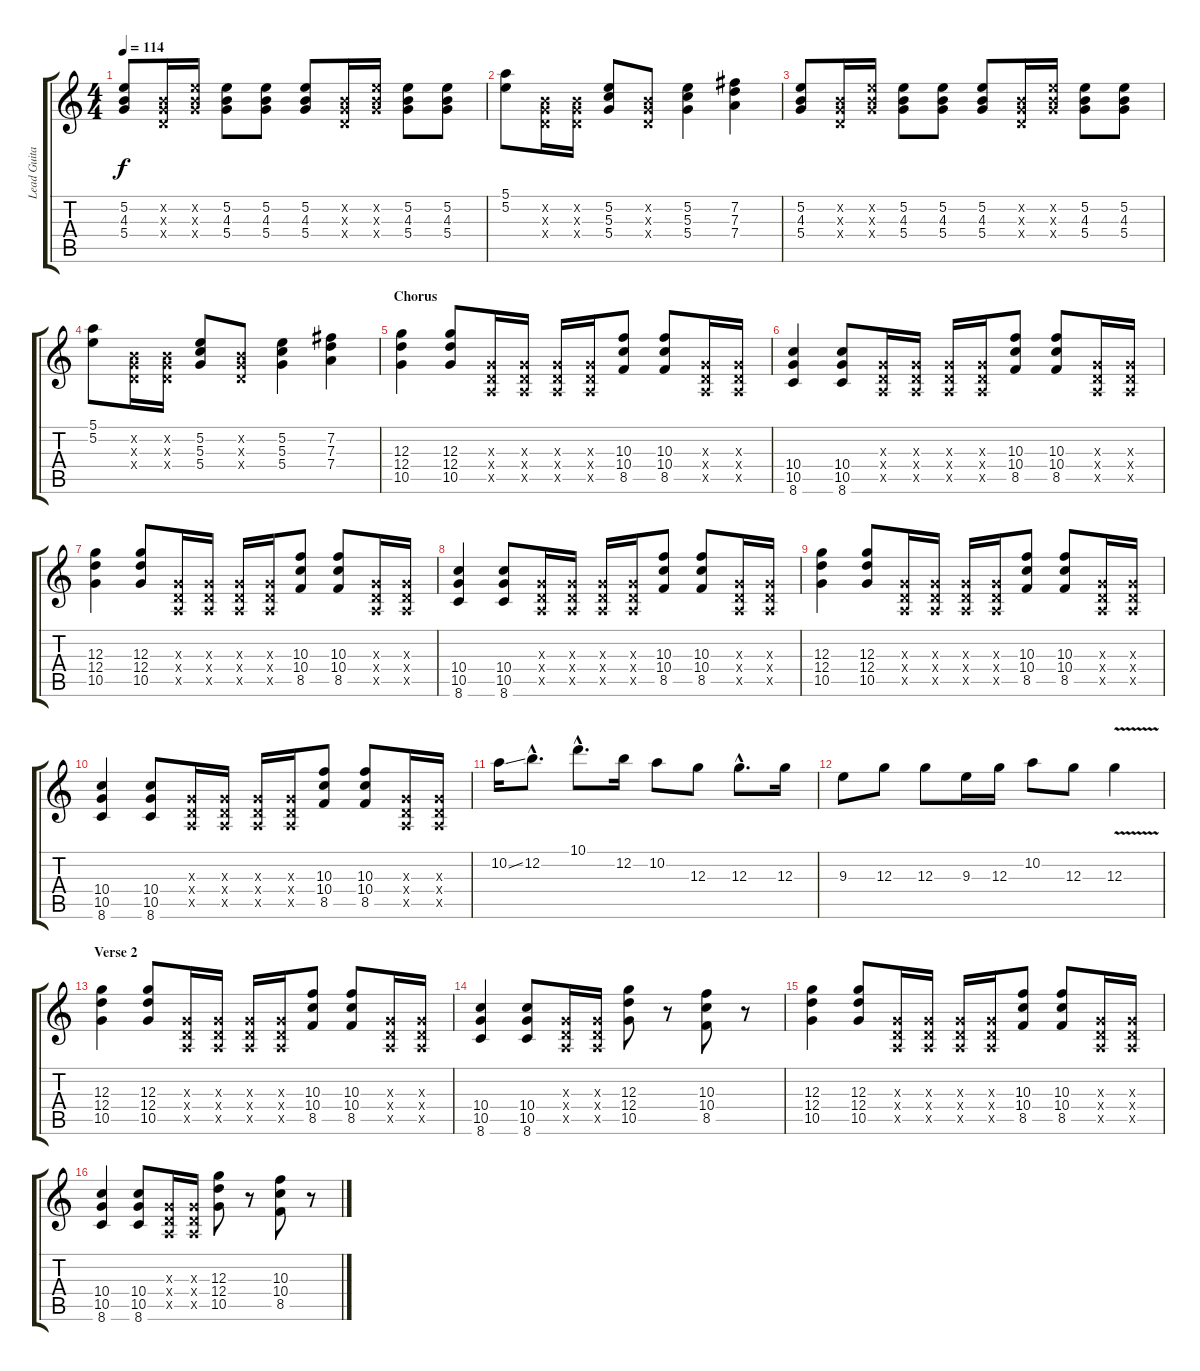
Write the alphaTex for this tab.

\track ("Lead Guitar" "Lead Guita") {instrument distortionguitar}
\staff {score tabs}
\tuning (E4 B3 G3 D3 A2 E2) {hide}
\ts (4 4)
\tempo 114
\clef g2
\ks c
(5.2 4.3 5.4).8{dy f} (0.2{x} 0.3{x} 0.4{x}).16 (5.2{x} 4.3{x} 5.4{x}).16 (5.2 4.3 5.4).8 (5.2 4.3 5.4).8 (5.2 4.3 5.4).8 (0.2{x} 0.3{x} 0.4{x}).16 (5.2{x} 4.3{x} 5.4{x}).16 (5.2 4.3 5.4).8 (5.2 4.3 5.4).8 |
(5.1 5.2).8 (0.2{x} 0.3{x} 0.4{x}).16 (0.2{x} 0.3{x} 0.4{x}).16 (5.2 5.3 5.4).8 (0.2{x} 0.3{x} 0.4{x}).8 (5.2 5.3 5.4).4 (7.2 7.3 7.4).4 |
(5.2 4.3 5.4).8 (0.2{x} 0.3{x} 0.4{x}).16 (5.2{x} 4.3{x} 5.4{x}).16 (5.2 4.3 5.4).8 (5.2 4.3 5.4).8 (5.2 4.3 5.4).8 (0.2{x} 0.3{x} 0.4{x}).16 (5.2{x} 4.3{x} 5.4{x}).16 (5.2 4.3 5.4).8 (5.2 4.3 5.4).8 |
(5.1 5.2).8 (0.2{x} 0.3{x} 0.4{x}).16 (0.2{x} 0.3{x} 0.4{x}).16 (5.2 5.3 5.4).8 (0.2{x} 0.3{x} 0.4{x}).8 (5.2 5.3 5.4).4 (7.2 7.3 7.4).4 |
\section ("" "Chorus")
(12.3 12.4 10.5).4 (12.3 12.4 10.5).8 (0.3{x} 0.4{x} 0.5{x}).16 (0.3{x} 0.4{x} 0.5{x}).16 (0.3{x} 0.4{x} 0.5{x}).16 (0.3{x} 0.4{x} 0.5{x}).16 (10.3 10.4 8.5).8 (10.3 10.4 8.5).8 (0.3{x} 0.4{x} 0.5{x}).16 (0.3{x} 0.4{x} 0.5{x}).16 |
(10.4 10.5 8.6).4 (10.4 10.5 8.6).8 (0.3{x} 0.4{x} 0.5{x}).16 (0.3{x} 0.4{x} 0.5{x}).16 (0.3{x} 0.4{x} 0.5{x}).16 (0.3{x} 0.4{x} 0.5{x}).16 (10.3 10.4 8.5).8 (10.3 10.4 8.5).8 (0.3{x} 0.4{x} 0.5{x}).16 (0.3{x} 0.4{x} 0.5{x}).16 |
(12.3 12.4 10.5).4 (12.3 12.4 10.5).8 (0.3{x} 0.4{x} 0.5{x}).16 (0.3{x} 0.4{x} 0.5{x}).16 (0.3{x} 0.4{x} 0.5{x}).16 (0.3{x} 0.4{x} 0.5{x}).16 (10.3 10.4 8.5).8 (10.3 10.4 8.5).8 (0.3{x} 0.4{x} 0.5{x}).16 (0.3{x} 0.4{x} 0.5{x}).16 |
(10.4 10.5 8.6).4 (10.4 10.5 8.6).8 (0.3{x} 0.4{x} 0.5{x}).16 (0.3{x} 0.4{x} 0.5{x}).16 (0.3{x} 0.4{x} 0.5{x}).16 (0.3{x} 0.4{x} 0.5{x}).16 (10.3 10.4 8.5).8 (10.3 10.4 8.5).8 (0.3{x} 0.4{x} 0.5{x}).16 (0.3{x} 0.4{x} 0.5{x}).16 |
(12.3 12.4 10.5).4 (12.3 12.4 10.5).8 (0.3{x} 0.4{x} 0.5{x}).16 (0.3{x} 0.4{x} 0.5{x}).16 (0.3{x} 0.4{x} 0.5{x}).16 (0.3{x} 0.4{x} 0.5{x}).16 (10.3 10.4 8.5).8 (10.3 10.4 8.5).8 (0.3{x} 0.4{x} 0.5{x}).16 (0.3{x} 0.4{x} 0.5{x}).16 |
(10.4 10.5 8.6).4 (10.4 10.5 8.6).8 (0.3{x} 0.4{x} 0.5{x}).16 (0.3{x} 0.4{x} 0.5{x}).16 (0.3{x} 0.4{x} 0.5{x}).16 (0.3{x} 0.4{x} 0.5{x}).16 (10.3 10.4 8.5).8 (10.3 10.4 8.5).8 (0.3{x} 0.4{x} 0.5{x}).16 (0.3{x} 0.4{x} 0.5{x}).16 |
10.2{ss}.16 12.2{hac}.8{d} 10.1{hac}.8{d} 12.2.16 10.2.8 12.3.8 12.3{hac}.8{d} 12.3.16 |
9.3.8 12.3.8 12.3.8 9.3.16 12.3.16 10.2.8 12.3.8 12.3{v}.4 |
\section ("" "Verse 2")
(12.3 12.4 10.5).4 (12.3 12.4 10.5).8 (0.3{x} 0.4{x} 0.5{x}).16 (0.3{x} 0.4{x} 0.5{x}).16 (0.3{x} 0.4{x} 0.5{x}).16 (0.3{x} 0.4{x} 0.5{x}).16 (10.3 10.4 8.5).8 (10.3 10.4 8.5).8 (0.3{x} 0.4{x} 0.5{x}).16 (0.3{x} 0.4{x} 0.5{x}).16 |
(10.4 10.5 8.6).4 (10.4 10.5 8.6).8 (0.3{x} 0.4{x} 0.5{x}).16 (0.3{x} 0.4{x} 0.5{x}).16 (12.3 12.4 10.5).8 r.8 (10.3 10.4 8.5).8 r.8 |
(12.3 12.4 10.5).4 (12.3 12.4 10.5).8 (0.3{x} 0.4{x} 0.5{x}).16 (0.3{x} 0.4{x} 0.5{x}).16 (0.3{x} 0.4{x} 0.5{x}).16 (0.3{x} 0.4{x} 0.5{x}).16 (10.3 10.4 8.5).8 (10.3 10.4 8.5).8 (0.3{x} 0.4{x} 0.5{x}).16 (0.3{x} 0.4{x} 0.5{x}).16 |
(10.4 10.5 8.6).4 (10.4 10.5 8.6).8 (0.3{x} 0.4{x} 0.5{x}).16 (0.3{x} 0.4{x} 0.5{x}).16 (12.3 12.4 10.5).8 r.8 (10.3 10.4 8.5).8 r.8
